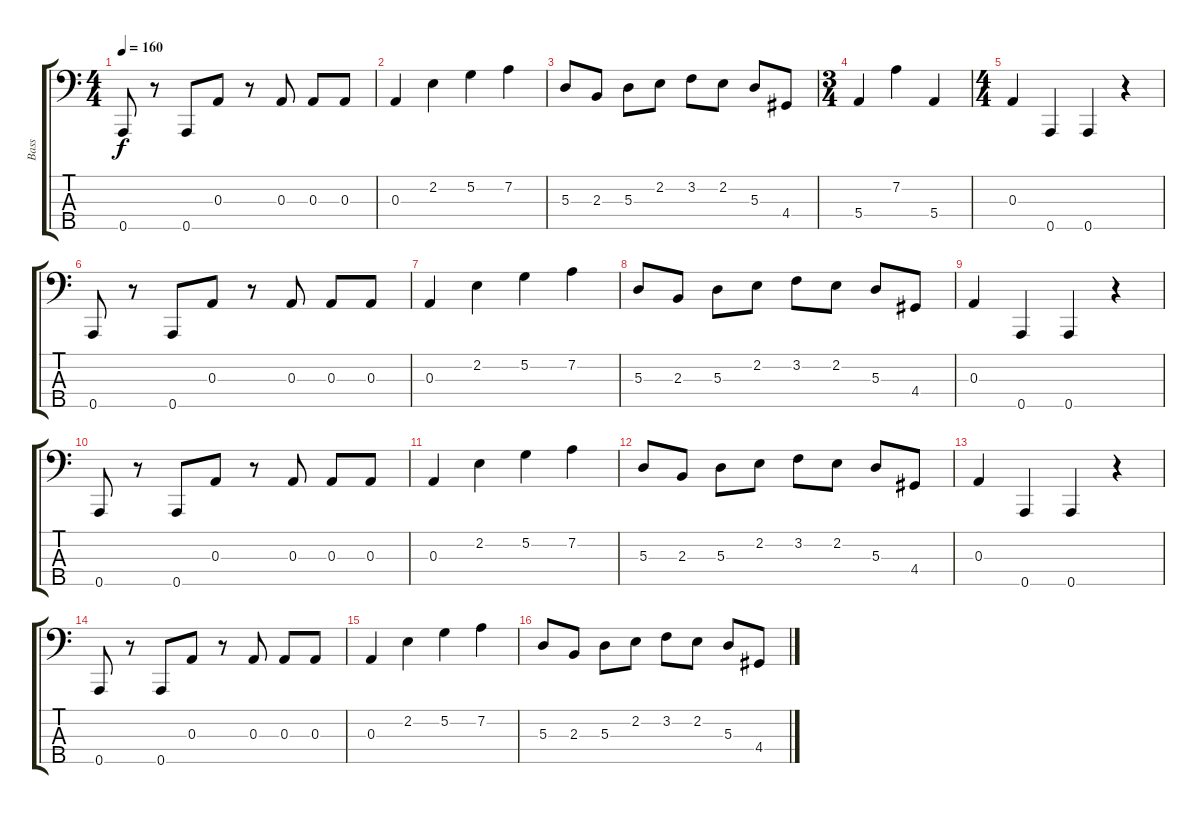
\track ("Bass" "Bass") {instrument electricbassfinger}
\staff {score tabs}
\tuning (G2 D2 A1 E1 A0) {hide}
\ts (4 4)
\tempo 160
\clef f4
\ks c
0.5.8{dy f} r.8 0.5.8 0.3.8 r.8 0.3.8 0.3.8 0.3.8 |
0.3.4 2.2.4 5.2.4 7.2.4 |
5.3.8 2.3.8 5.3.8 2.2.8 3.2.8 2.2.8 5.3.8 4.4.8 |
\ts (3 4)
5.4.4 7.2.4 5.4.4 |
\ts (4 4)
0.3.4 0.5.4 0.5.4 r.4 |
0.5.8 r.8 0.5.8 0.3.8 r.8 0.3.8 0.3.8 0.3.8 |
0.3.4 2.2.4 5.2.4 7.2.4 |
5.3.8 2.3.8 5.3.8 2.2.8 3.2.8 2.2.8 5.3.8 4.4.8 |
0.3.4 0.5.4 0.5.4 r.4 |
0.5.8 r.8 0.5.8 0.3.8 r.8 0.3.8 0.3.8 0.3.8 |
0.3.4 2.2.4 5.2.4 7.2.4 |
5.3.8 2.3.8 5.3.8 2.2.8 3.2.8 2.2.8 5.3.8 4.4.8 |
0.3.4 0.5.4 0.5.4 r.4 |
0.5.8 r.8 0.5.8 0.3.8 r.8 0.3.8 0.3.8 0.3.8 |
0.3.4 2.2.4 5.2.4 7.2.4 |
5.3.8 2.3.8 5.3.8 2.2.8 3.2.8 2.2.8 5.3.8 4.4.8
